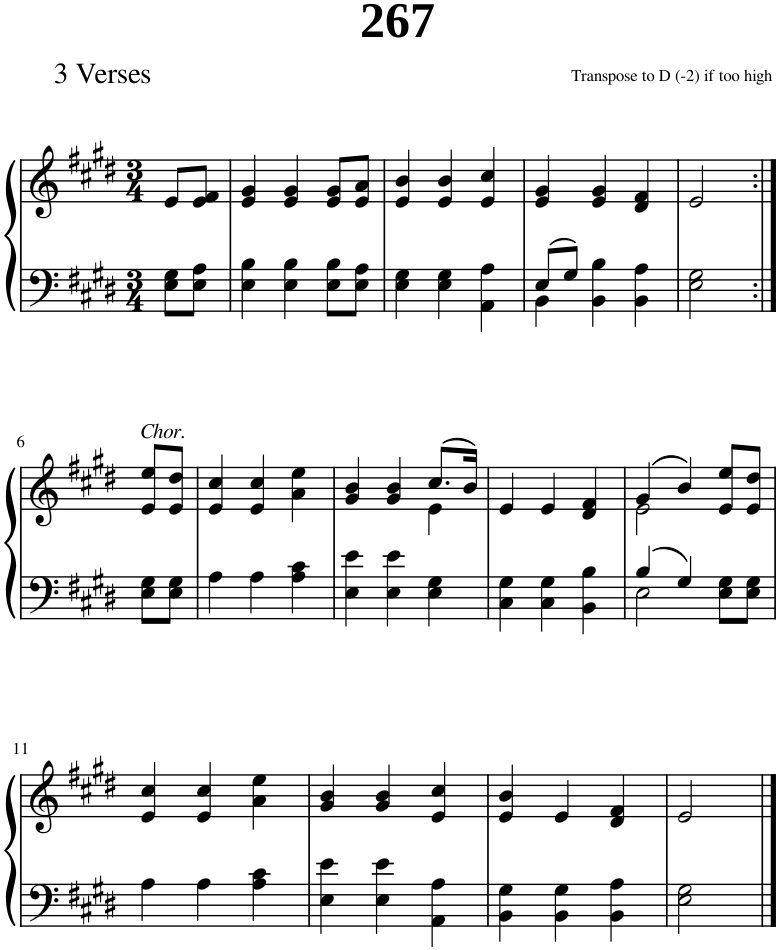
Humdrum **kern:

**kern	**kern
*part1	*part1
*staff2	*staff1
*I"Piano	*
*I'Pno.	*
*clefF4	*clefG2
*k[f#c#g#d#]	*k[f#c#g#d#]
*M3/4	*M3/4
=1	=1
8E\ 8G#\L	8e/L
8E\ 8A\J	8e/ 8f#/J
=2	=2
4E\ 4B\	4e/ 4g#/
4E\ 4B\	4e/ 4g#/
8E\ 8B\L	8e/ 8g#/L
8E\ 8A\J	8e/ 8a/J
=3	=3
4E\ 4G#\	4e/ 4b/
4E\ 4G#\	4e/ 4b/
4AA\ 4A\	4e/ 4cc#/
=4	=4
*^	*
8E/L	4BB\	4e/ 4g#/
8G#/J	.	.
2ryy	4BB\ 4B\	4e/ 4g#/
.	4BB\ 4A\	4d#/ 4f#/
*v	*v	*
=5	=5
2E\ 2G#\	2e/
!!LO:LB:g=z
=6:|!	=6:|!
!	!LO:TX:a:i:t=Chor.
8E\ 8G#\L	8e/ 8ee/L
8E\ 8G#\J	8e/ 8dd#/J
=7	=7
4A\	4e/ 4cc#/
4A\	4e/ 4cc#/
4A\ 4c#\	4a\ 4ee\
=8	=8
*	*^
4E\ 4e\	4g#/ 4b/	2ryy
4E\ 4e\	4g#/ 4b/	.
4E\ 4G#\	(8.cc#/L	4e\
.	16b/Jk)	.
*	*v	*v
=9	=9
4C#\ 4G#\	4e/
4C#\ 4G#\	4e/
4BB\ 4B\	4d#/ 4f#/
=10	=10
*^	*^
4B/	2E\	(4g#/	2e\
4G#/	.	4b/)	.
4ryy	8E\ 8G#\L	8e/ 8ee/L	4ryy
.	8E\ 8G#\J	8e/ 8dd#/J	.
*v	*v	*	*
*	*v	*v
!!LO:LB:g=z
=11	=11
4A\	4e/ 4cc#/
4A\	4e/ 4cc#/
4A\ 4c#\	4a\ 4ee\
=12	=12
4E\ 4e\	4g#/ 4b/
4E\ 4e\	4g#/ 4b/
4AA\ 4A\	4e/ 4cc#/
=13	=13
4BB\ 4G#\	4e/ 4b/
4BB\ 4G#\	4e/
4BB\ 4A\	4d#/ 4f#/
=14	=14
2E\ 2G#\	2e/
==	==
*-	*-
